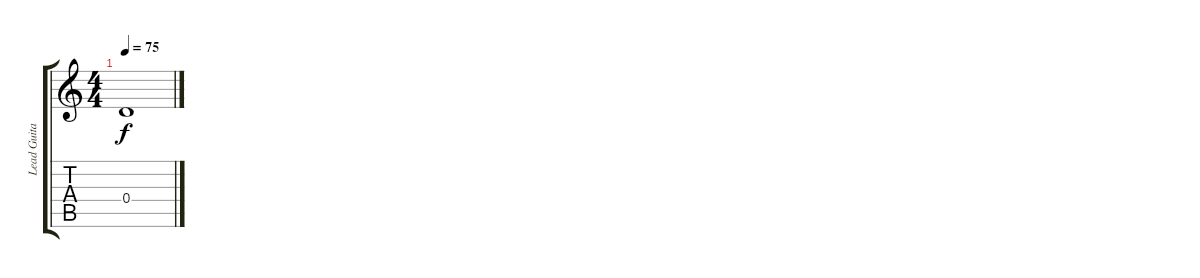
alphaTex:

\track ("Lead Guitar" "Lead Guita") {instrument electricguitarjazz}
\staff {score tabs}
\tuning (E4 B3 G3 D3 A2 E2) {hide}
\ts (4 4)
\tempo 75
\clef g2
\ks c
0.4{t}.1{dy f}
